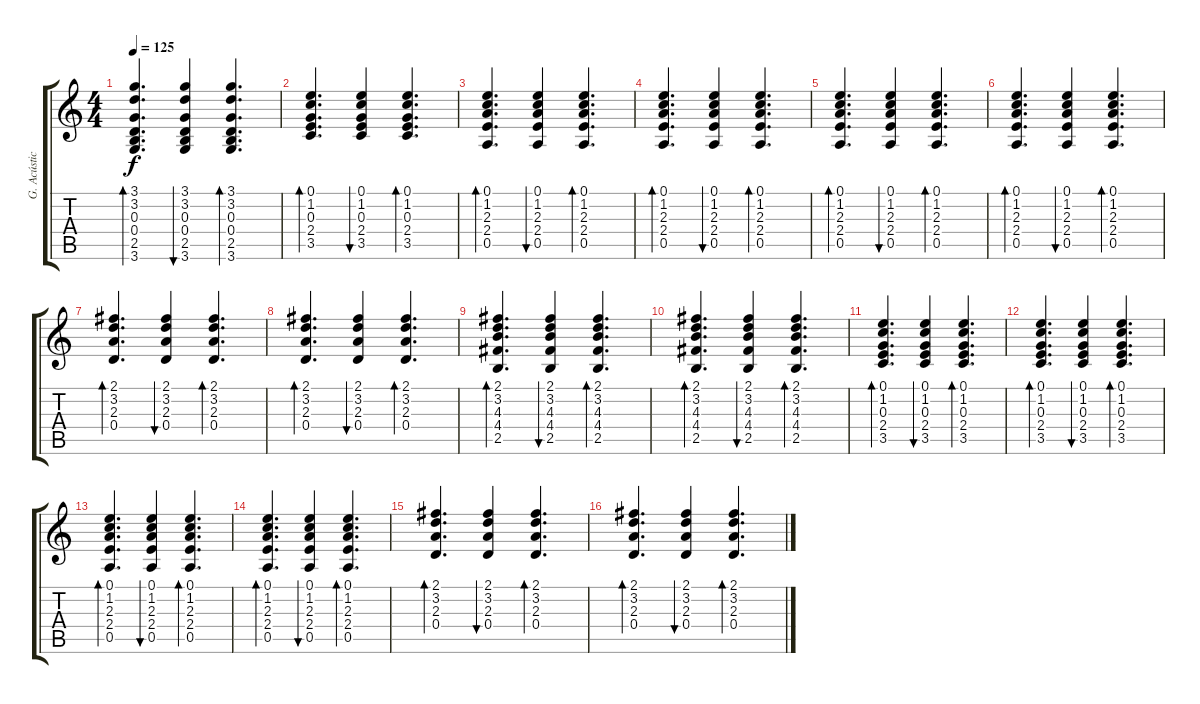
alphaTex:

\track ("G. Acústica" "G. Acústic") {instrument acousticguitarsteel}
\staff {score tabs}
\tuning (E4 B3 G3 D3 A2 E2) {hide}
\ts (4 4)
\tempo 125
\clef g2
\ks c
(3.1 3.2 0.3 0.4 2.5 3.6).4{d bd 60 dy f} (3.1 3.2 0.3 0.4 2.5 3.6).4{bu 60} (3.1 3.2 0.3 0.4 2.5 3.6).4{d bd 60} |
(0.1 1.2 0.3 2.4 3.5).4{d bd 60} (0.1 1.2 0.3 2.4 3.5).4{bu 60} (0.1 1.2 0.3 2.4 3.5).4{d bd 60} |
(0.1 1.2 2.3 2.4 0.5).4{d bd 60} (0.1 1.2 2.3 2.4 0.5).4{bu 60} (0.1 1.2 2.3 2.4 0.5).4{d bd 60} |
(0.1 1.2 2.3 2.4 0.5).4{d bd 60} (0.1 1.2 2.3 2.4 0.5).4{bu 60} (0.1 1.2 2.3 2.4 0.5).4{d bd 60} |
(0.1 1.2 2.3 2.4 0.5).4{d bd 60} (0.1 1.2 2.3 2.4 0.5).4{bu 60} (0.1 1.2 2.3 2.4 0.5).4{d bd 60} |
(0.1 1.2 2.3 2.4 0.5).4{d bd 60} (0.1 1.2 2.3 2.4 0.5).4{bu 60} (0.1 1.2 2.3 2.4 0.5).4{d bd 60} |
(2.1 3.2 2.3 0.4).4{d bd 60} (2.1 3.2 2.3 0.4).4{bu 60} (2.1 3.2 2.3 0.4).4{d bd 60} |
(2.1 3.2 2.3 0.4).4{d bd 60} (2.1 3.2 2.3 0.4).4{bu 60} (2.1 3.2 2.3 0.4).4{d bd 60} |
(2.1 3.2 4.3 4.4 2.5).4{d bd 60} (2.1 3.2 4.3 4.4 2.5).4{bu 60} (2.1 3.2 4.3 4.4 2.5).4{d bd 60} |
(2.1 3.2 4.3 4.4 2.5).4{d bd 60} (2.1 3.2 4.3 4.4 2.5).4{bu 60} (2.1 3.2 4.3 4.4 2.5).4{d bd 60} |
(0.1 1.2 0.3 2.4 3.5).4{d bd 60} (0.1 1.2 0.3 2.4 3.5).4{bu 60} (0.1 1.2 0.3 2.4 3.5).4{d bd 60} |
(0.1 1.2 0.3 2.4 3.5).4{d bd 60} (0.1 1.2 0.3 2.4 3.5).4{bu 60} (0.1 1.2 0.3 2.4 3.5).4{d bd 60} |
(0.1 1.2 2.3 2.4 0.5).4{d bd 60} (0.1 1.2 2.3 2.4 0.5).4{bu 60} (0.1 1.2 2.3 2.4 0.5).4{d bd 60} |
(0.1 1.2 2.3 2.4 0.5).4{d bd 60} (0.1 1.2 2.3 2.4 0.5).4{bu 60} (0.1 1.2 2.3 2.4 0.5).4{d bd 60} |
(2.1 3.2 2.3 0.4).4{d bd 60} (2.1 3.2 2.3 0.4).4{bu 60} (2.1 3.2 2.3 0.4).4{d bd 60} |
(2.1 3.2 2.3 0.4).4{d bd 60} (2.1 3.2 2.3 0.4).4{bu 60} (2.1 3.2 2.3 0.4).4{d bd 60}
